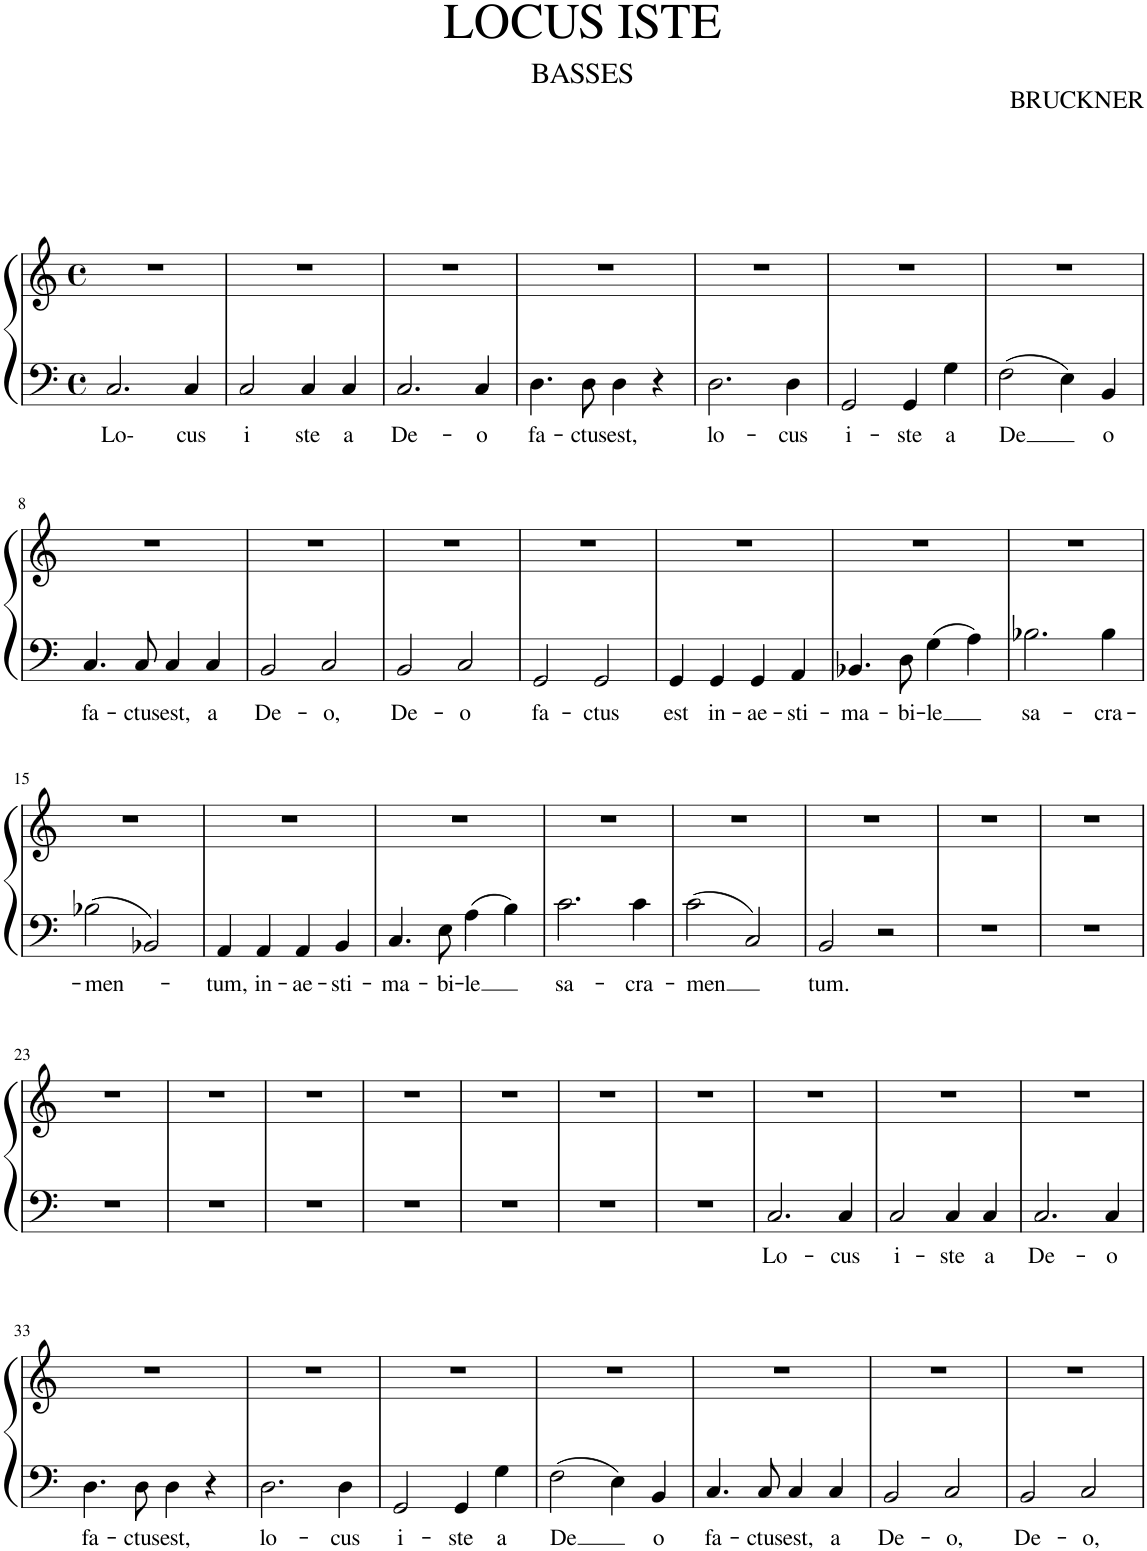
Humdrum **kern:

**kern	**text	**kern
*part1	*part1	*part1
*staff2	*staff2	*staff1
*I"Piano	*	*
*I'Pno.	*	*
*clefF4	*	*clefG2
*k[]	*	*k[]
*M4/4	*	*M4/4
*met(c)	*	*met(c)
=1	=1	=1
!	!LO:LY:b	!
2.C/	Lo-	1r
!	!LO:LY:b	!
4C/	cus	.
=2	=2	=2
!	!LO:LY:b	!
2C/	i	1r
!	!LO:LY:b	!
4C/	ste	.
!	!LO:LY:b	!
4C/	a	.
=3	=3	=3
!	!LO:LY:b	!
2.C/	De-	1r
!	!LO:LY:b	!
4C/	-o	.
=4	=4	=4
!	!LO:LY:b	!
4.D\	fa-	1r
!	!LO:LY:b	!
8D\	-ctus	.
!	!LO:LY:b	!
4D\	est,	.
4r	.	.
=5	=5	=5
!	!LO:LY:b	!
2.D\	lo-	1r
!	!LO:LY:b	!
4D\	-cus	.
=6	=6	=6
!	!LO:LY:b	!
2GG/	i-	1r
!	!LO:LY:b	!
4GG/	-ste	.
!	!LO:LY:b	!
4G\	a	.
=7	=7	=7
!	!LO:LY:b	!
2F\	-De	1r
4E\	.	.
!	!LO:LY:b	!
4BB/	o	.
!!LO:LB:g=z
=8	=8	=8
!	!LO:LY:b	!
4.C/	fa-	1r
!	!LO:LY:b	!
8C/	-ctus	.
!	!LO:LY:b	!
4C/	est,	.
!	!LO:LY:b	!
4C/	a	.
=9	=9	=9
!	!LO:LY:b	!
2BB/	De-	1r
!	!LO:LY:b	!
2C/	-o,	.
=10	=10	=10
!	!LO:LY:b	!
2BB/	De-	1r
!	!LO:LY:b	!
2C/	-o	.
=11	=11	=11
!	!LO:LY:b	!
2GG/	fa-	1r
!	!LO:LY:b	!
2GG/	-ctus	.
=12	=12	=12
!	!LO:LY:b	!
4GG/	est	1r
!	!LO:LY:b	!
4GG/	in-	.
!	!LO:LY:b	!
4GG/	-ae-	.
!	!LO:LY:b	!
4AA/	-sti-	.
=13	=13	=13
!	!LO:LY:b	!
4.BB-X/	-ma-	1r
!	!LO:LY:b	!
8D\	-bi-	.
!	!LO:LY:b	!
4G\	-le	.
4A\	.	.
=14	=14	=14
!	!LO:LY:b	!
2.B-X\	sa-	1r
!	!LO:LY:b	!
4B-\	-cra-	.
!!LO:LB:g=z
=15	=15	=15
!	!LO:LY:b	!
2B-X\	-men-	1r
2BB-X/	.	.
=16	=16	=16
!	!LO:LY:b	!
4AA/	-tum,	1r
!	!LO:LY:b	!
4AA/	in-	.
!	!LO:LY:b	!
4AA/	-ae-	.
!	!LO:LY:b	!
4BB/	-sti-	.
=17	=17	=17
!	!LO:LY:b	!
4.C/	-ma-	1r
!	!LO:LY:b	!
8E\	-bi-	.
!	!LO:LY:b	!
4A\	-le	.
4B\	.	.
=18	=18	=18
!	!LO:LY:b	!
2.c\	sa-	1r
!	!LO:LY:b	!
4c\	-cra-	.
=19	=19	=19
!	!LO:LY:b	!
2c\	-men	1r
2C/	.	.
=20	=20	=20
!	!LO:LY:b	!
2BB/	tum.	1r
2r	.	.
=21	=21	=21
1r	.	1r
=22	=22	=22
1r	.	1r
!!LO:LB:g=z
=23	=23	=23
1r	.	1r
=24	=24	=24
1r	.	1r
=25	=25	=25
1r	.	1r
=26	=26	=26
1r	.	1r
=27	=27	=27
1r	.	1r
=28	=28	=28
1r	.	1r
=29	=29	=29
1r	.	1r
=30	=30	=30
!	!LO:LY:b	!
2.C/	Lo-	1r
!	!LO:LY:b	!
4C/	-cus	.
=31	=31	=31
!	!LO:LY:b	!
2C/	i-	1r
!	!LO:LY:b	!
4C/	-ste	.
!	!LO:LY:b	!
4C/	a	.
=32	=32	=32
!	!LO:LY:b	!
2.C/	De-	1r
!	!LO:LY:b	!
4C/	-o	.
!!LO:LB:g=z
=33	=33	=33
!	!LO:LY:b	!
4.D\	fa-	1r
!	!LO:LY:b	!
8D\	-ctus	.
!	!LO:LY:b	!
4D\	est,	.
4r	.	.
=34	=34	=34
!	!LO:LY:b	!
2.D\	lo-	1r
!	!LO:LY:b	!
4D\	-cus	.
=35	=35	=35
!	!LO:LY:b	!
2GG/	i-	1r
!	!LO:LY:b	!
4GG/	-ste	.
!	!LO:LY:b	!
4G\	a	.
=36	=36	=36
!	!LO:LY:b	!
2F\	De	1r
4E\	.	.
!	!LO:LY:b	!
4BB/	o	.
=37	=37	=37
!	!LO:LY:b	!
4.C/	fa-	1r
!	!LO:LY:b	!
8C/	-ctus	.
!	!LO:LY:b	!
4C/	est,	.
!	!LO:LY:b	!
4C/	a	.
=38	=38	=38
!	!LO:LY:b	!
2BB/	De-	1r
!	!LO:LY:b	!
2C/	-o,	.
=39	=39	=39
!	!LO:LY:b	!
2BB/	De-	1r
!	!LO:LY:b	!
2C/	-o,	.
=	=	=
*-	*-	*-
